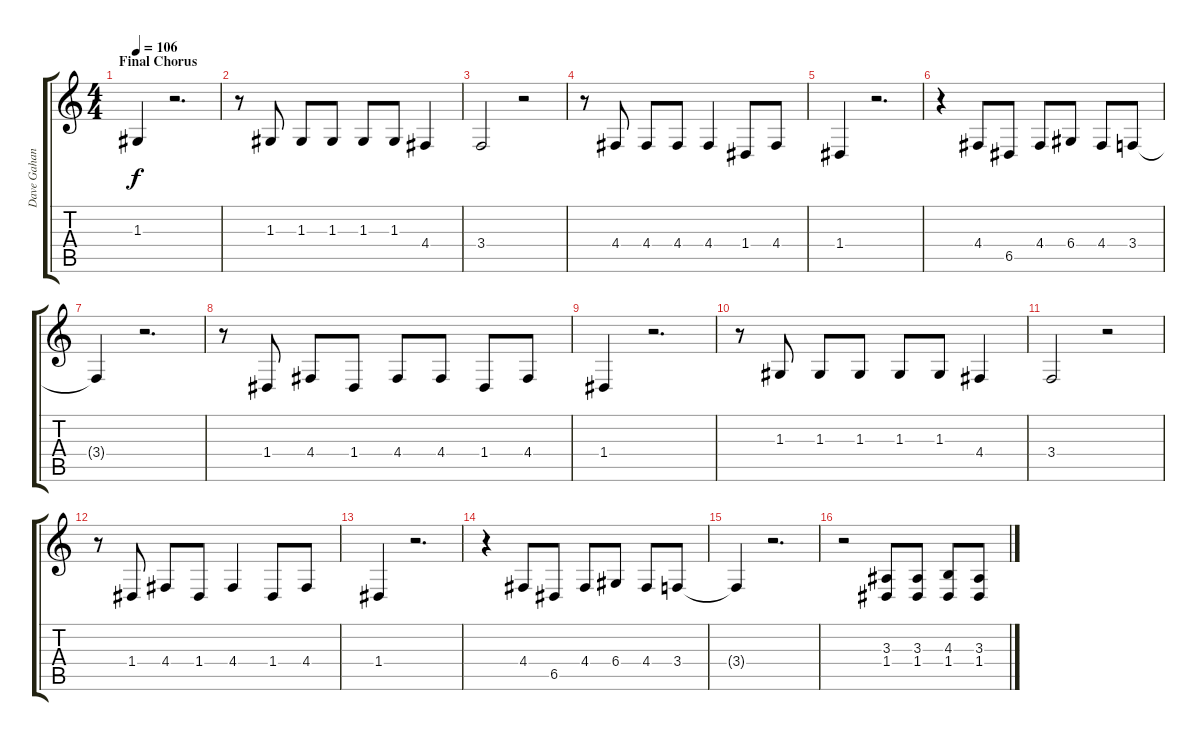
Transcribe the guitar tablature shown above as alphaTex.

\track ("Dave Gahan - Vocals" "Dave Gahan") {instrument baritonesax}
\staff {score tabs}
\tuning (E4 B3 G3 D3 A2 E2) {hide}
\ts (4 4)
\section ("" "Final Chorus")
\tempo 106
\clef g2
\ks c
1.3.4{dy f} r.2{d} |
r.8 1.3.8 1.3.8 1.3.8 1.3.8 1.3.8 4.4.4 |
3.4.2 r.2 |
r.8 4.4.8 4.4.8 4.4.8 4.4.4 1.4.8 4.4.8 |
1.4.4 r.2{d} |
r.4 4.4.8 6.5.8 4.4.8 6.4.8 4.4.8 3.4.8 |
3.4{t}.4 r.2{d} |
r.8 1.4.8 4.4.8 1.4.8 4.4.8 4.4.8 1.4.8 4.4.8 |
1.4.4 r.2{d} |
r.8 1.3.8 1.3.8 1.3.8 1.3.8 1.3.8 4.4.4 |
3.4.2 r.2 |
r.8 1.4.8 4.4.8 1.4.8 4.4.4 1.4.8 4.4.8 |
1.4.4 r.2{d} |
r.4 4.4.8 6.5.8 4.4.8 6.4.8 4.4.8 3.4.8 |
3.4{t}.4 r.2{d} |
r.2 (3.3 1.4).8 (3.3 1.4).8 (4.3 1.4).8 (3.3 1.4).8
